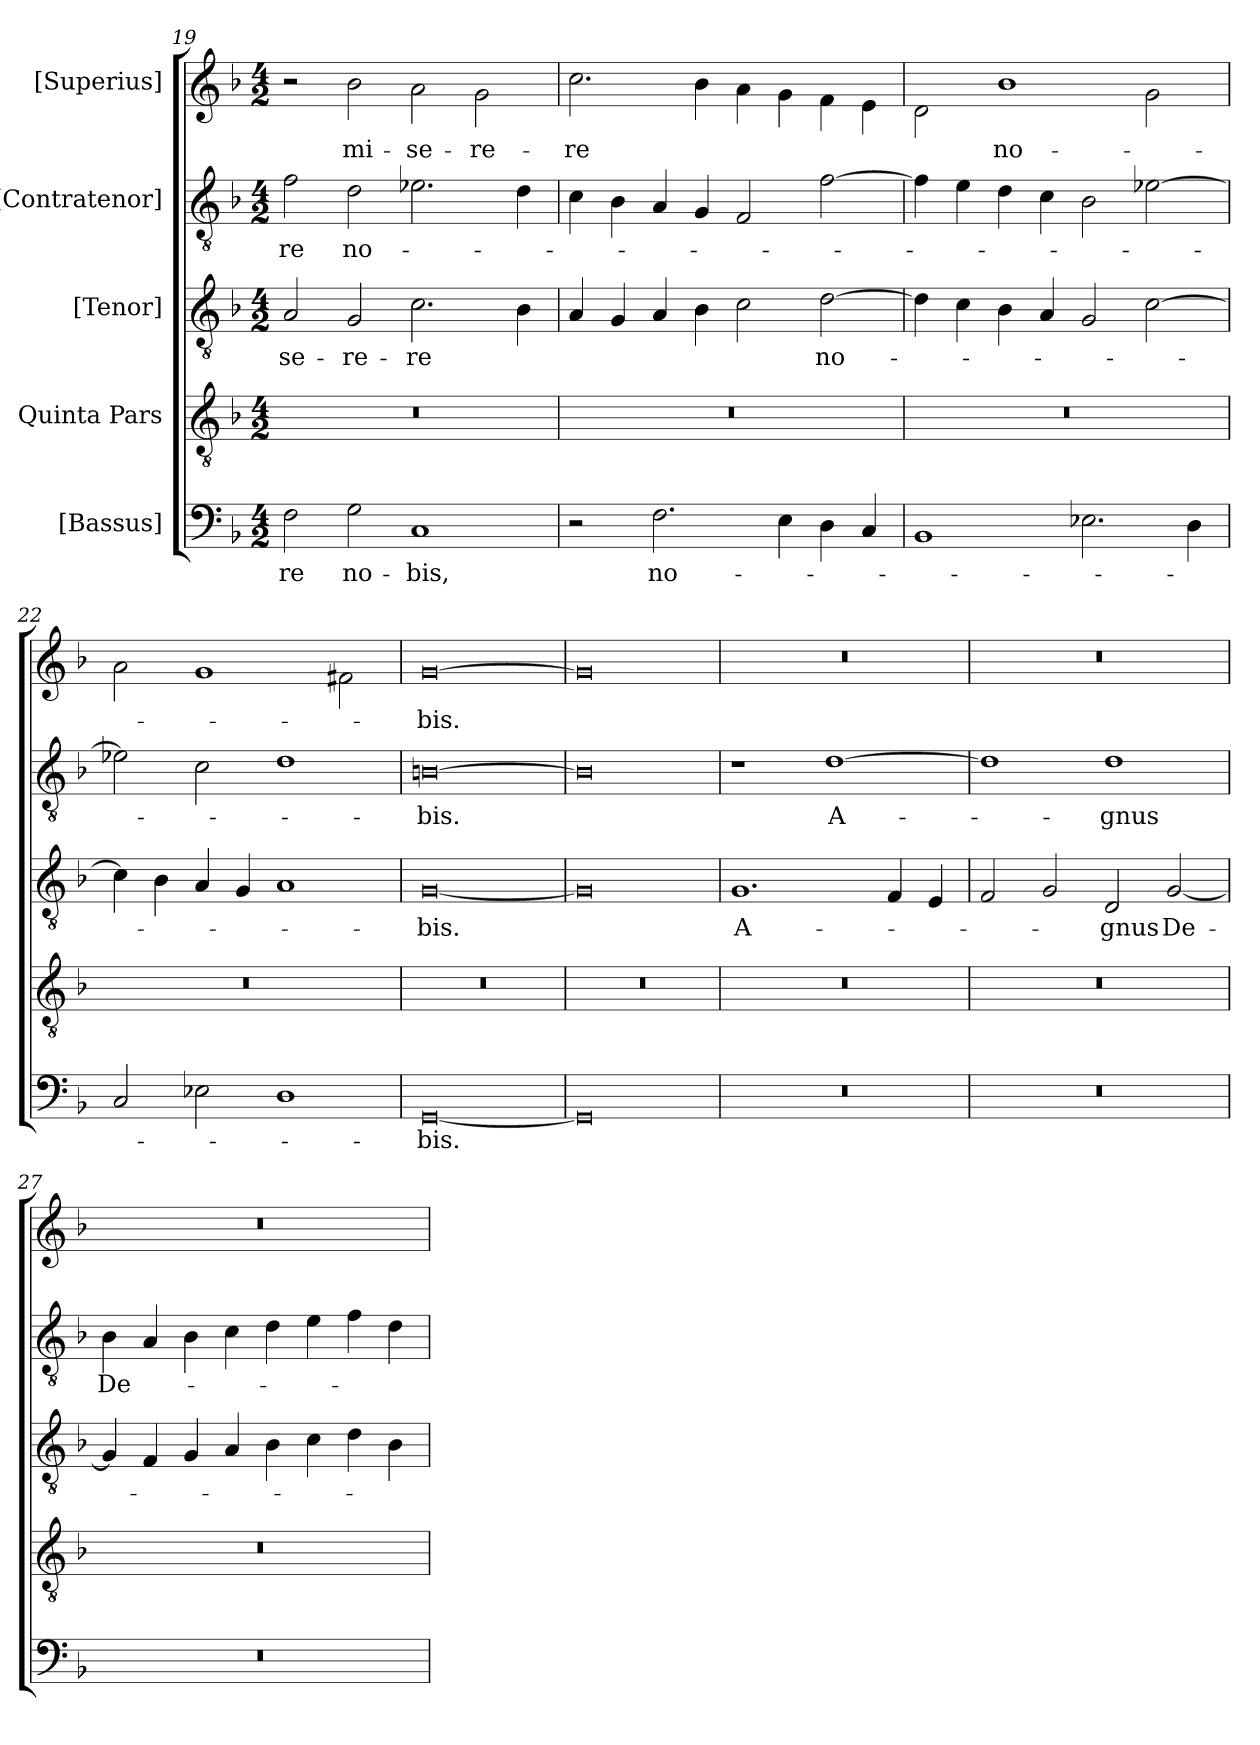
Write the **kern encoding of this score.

**kern	**text	**kern	**kern	**text	**kern	**text	**kern	**text
*part5	*part5	*part4	*part3	*part3	*part2	*part2	*part1	*part1
*staff5	*staff5	*staff4	*staff3	*staff3	*staff2	*staff2	*staff1	*staff1
*I"[Bassus]	*	*I"Quinta Pars	*I"[Tenor]	*	*I"[Contratenor]	*	*I"[Superius]	*
*clefF4	*	*clefGv2	*clefGv2	*	*clefGv2	*	*clefG2	*
*k[b-]	*	*k[b-]	*k[b-]	*	*k[b-]	*	*k[b-]	*
*M4/2	*	*M4/2	*M4/2	*	*M4/2	*	*M4/2	*
=19	=19	=19	=19	=19	=19	=19	=19	=19
2F\	-re	0r	2A/	-se-	2f\	-re	2r	.
2G\	no-	.	2G/	-re-	2d\	no-	2b-\	mi-
1C/	-bis,	.	2.c\	-re	2.e-X\	.	2a\	-se-
.	.	.	.	.	.	.	2g\	-re-
.	.	.	4B-\	.	4d\	.	.	.
=20	=20	=20	=20	=20	=20	=20	=20	=20
2r	.	0r	4A/	.	4c\	.	2.cc\	-re
.	.	.	4G/	.	4B-\	.	.	.
2.F\	no-	.	4A/	.	4A/	.	.	.
.	.	.	4B-\	.	4G/	.	4b-\	.
.	.	.	2c\	.	2F/	.	4a\	.
4E\	.	.	.	.	.	.	4g\	.
4D\	.	.	[2d\	no-	[2f\	.	4f\	.
4C/	.	.	.	.	.	.	4e\	.
=21	=21	=21	=21	=21	=21	=21	=21	=21
1BB-/	.	0r	4d\]	.	4f\]	.	2d\	.
.	.	.	4c\	.	4e\	.	.	.
.	.	.	4B-\	.	4d\	.	1b-\	no-
.	.	.	4A/	.	4c\	.	.	.
2.E-X\	.	.	2G/	.	2B-\	.	.	.
.	.	.	[2c\	.	[2e-X\	.	2g\	.
4D\	.	.	.	.	.	.	.	.
=22	=22	=22	=22	=22	=22	=22	=22	=22
2C/	.	0r	4c\]	.	2e-X\]	.	2a\	.
.	.	.	4B-\	.	.	.	.	.
2E-X\	.	.	4A/	.	2c\	.	1g\	.
.	.	.	4G/	.	.	.	.	.
1D\	.	.	1A/	.	1d\	.	.	.
.	.	.	.	.	.	.	2f#X\	.
=23	=23	=23	=23	=23	=23	=23	=23	=23
[0GG/	-bis.	0r	[0G/	-bis.	[0Bn\	-bis.	[0g\	-bis.
=24	=24	=24	=24	=24	=24	=24	=24	=24
0GG/]	.	0r	0G/]	.	0Bn\]	.	0g\]	.
=25	=25	=25	=25	=25	=25	=25	=25	=25
0r	.	0r	1.G/	A-	1r	.	0r	.
.	.	.	.	.	[1d\	A-	.	.
.	.	.	4F/	.	.	.	.	.
.	.	.	4E/	.	.	.	.	.
=26	=26	=26	=26	=26	=26	=26	=26	=26
0r	.	0r	2F/	.	1d\]	.	0r	.
.	.	.	2G/	.	.	.	.	.
.	.	.	2D/	-gnus	1d\	-gnus	.	.
.	.	.	[2G/	De-	.	.	.	.
=27	=27	=27	=27	=27	=27	=27	=27	=27
0r	.	0r	4G/]	.	4B-\	De-	0r	.
.	.	.	4F/	.	4A/	.	.	.
.	.	.	4G/	.	4B-\	.	.	.
.	.	.	4A/	.	4c\	.	.	.
.	.	.	4B-\	.	4d\	.	.	.
.	.	.	4c\	.	4e\	.	.	.
.	.	.	4d\	.	4f\	.	.	.
.	.	.	4B-\	.	4d\	.	.	.
=	=	=	=	=	=	=	=	=
*-	*-	*-	*-	*-	*-	*-	*-	*-
